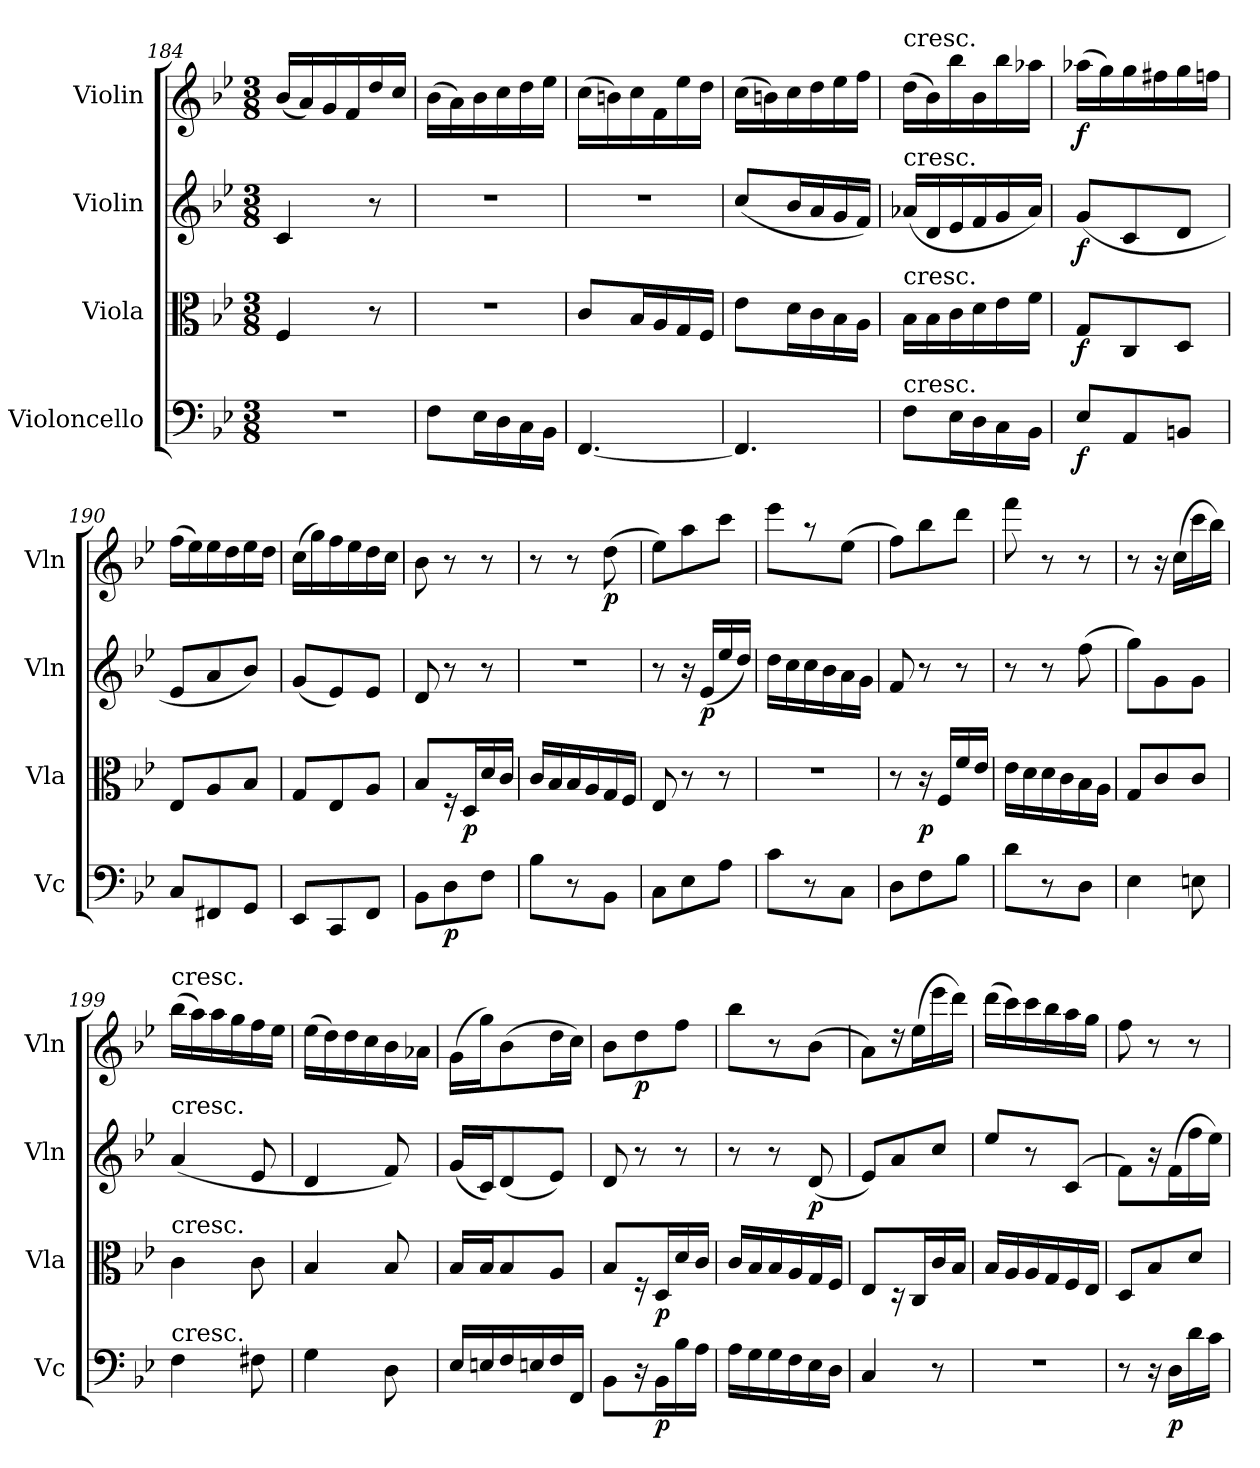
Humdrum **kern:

**kern	**dynam	**kern	**dynam	**kern	**dynam	**kern	**dynam
*part4	*part4	*part3	*part3	*part2	*part2	*part1	*part1
*staff4	*staff4	*staff3	*staff3	*staff2	*staff2	*staff1	*staff1
*I"Violoncello	*	*I"Viola	*	*I"Violin	*	*I"Violin	*
*I'Vc	*	*I'Vla	*	*I'Vln	*	*I'Vln	*
*clefF4	*	*clefC3	*	*clefG2	*	*clefG2	*
*k[b-e-]	*	*k[b-e-]	*	*k[b-e-]	*	*k[b-e-]	*
*B-:	*	*B-:	*	*B-:	*	*B-:	*
*M3/8	*	*M3/8	*	*M3/8	*	*M3/8	*
=184	=184	=184	=184	=184	=184	=184	=184
4.r	.	4F/	.	4c/	.	(16b-/LL	.
.	.	.	.	.	.	16a/)	.
.	.	.	.	.	.	16g/	.
.	.	.	.	.	.	16f/	.
.	.	8r	.	8r	.	16dd/	.
.	.	.	.	.	.	16cc/JJ	.
=185	=185	=185	=185	=185	=185	=185	=185
8F\L	.	4.r	.	4.r	.	(16b-\LL	.
.	.	.	.	.	.	16a\)	.
16E-\L	.	.	.	.	.	16b-\	.
16D\	.	.	.	.	.	16cc\	.
16C\	.	.	.	.	.	16dd\	.
16BB-\JJ	.	.	.	.	.	16ee-\JJ	.
=186	=186	=186	=186	=186	=186	=186	=186
[4.FF/	.	8c/L	.	4.r	.	(16cc\LL	.
.	.	.	.	.	.	16bn\)	.
.	.	16B-/L	.	.	.	16cc\	.
.	.	16A/	.	.	.	16f\	.
.	.	16G/	.	.	.	16ee-\	.
.	.	16F/JJ	.	.	.	16dd\JJ	.
=187	=187	=187	=187	=187	=187	=187	=187
4.FF/]	.	8e-\L	.	(8cc/L	.	(16cc\LL	.
.	.	.	.	.	.	16bn\)	.
.	.	16d\L	.	16b-/L	.	16cc\	.
.	.	16c\	.	16a/	.	16dd\	.
.	.	16B-\	.	16g/	.	16ee-\	.
.	.	16A\JJ	.	16f/JJ)	.	16ff\JJ	.
=188	=188	=188	=188	=188	=188	=188	=188
!	!	!	!	!	!	!LO:TX:t=cresc.	!
!	!	!	!	!LO:TX:t=cresc.	!	!	!
!	!	!LO:TX:t=cresc.	!	!	!	!	!
!LO:TX:t=cresc.	!	!	!	!	!	!	!
8F\L	.	16B-\LL	.	(16a-X/LL	.	(16dd\LL	.
.	.	16B-\	.	16d/	.	16b-\)	.
16E-\L	.	16c\	.	16e-/	.	16bb-\	.
16D\	.	16d\	.	16f/	.	16b-\	.
16C\	.	16e-\	.	16g/	.	16bb-\	.
16BB-\JJ	.	16f\JJ	.	16a-/JJ)	.	16aa-X\JJ	.
=189	=189	=189	=189	=189	=189	=189	=189
8E-/L	f	8G/L	f	(8g/L	f	(16aa-X\LL	f
.	.	.	.	.	.	16gg\)	.
8AA/	.	8C/	.	8c/	.	16gg\	.
.	.	.	.	.	.	16ff#X\	.
8BBn/J	.	8D/J	.	8d/J	.	16gg\	.
.	.	.	.	.	.	16ffn\JJ	.
=190	=190	=190	=190	=190	=190	=190	=190
8C/L	.	8E-/L	.	8e-/L	.	(16ff\LL	.
.	.	.	.	.	.	16ee-\)	.
8FF#X/	.	8A/	.	8a/	.	16ee-\	.
.	.	.	.	.	.	16dd\	.
8GG/J	.	8B-/J	.	8b-/J)	.	16ee-\	.
.	.	.	.	.	.	16dd\JJ	.
=191	=191	=191	=191	=191	=191	=191	=191
8EE-/L	.	8G/L	.	(8g/L	.	(16cc\LL	.
.	.	.	.	.	.	16gg\)	.
8CC/	.	8E-/	.	8e-/)	.	16ff\	.
.	.	.	.	.	.	16ee-\	.
8FF/J	.	8A/J	.	8e-/J	.	16dd\	.
.	.	.	.	.	.	16cc\JJ	.
=192	=192	=192	=192	=192	=192	=192	=192
8BB-\L	.	8B-/L	.	8d/	.	8b-\	.
8D\	p	16r	.	8r	.	8r	.
.	.	16D/L	p	.	.	.	.
8F\J	.	16d/	.	8r	.	8r	.
.	.	16c/JJ	.	.	.	.	.
=193	=193	=193	=193	=193	=193	=193	=193
8B-\L	.	16c/LL	.	4.r	.	8r	.
.	.	16B-/	.	.	.	.	.
8r	.	16B-/	.	.	.	8r	.
.	.	16A/	.	.	.	.	.
8BB-\J	.	16G/	.	.	.	(8dd\	p
.	.	16F/JJ	.	.	.	.	.
=194	=194	=194	=194	=194	=194	=194	=194
8C\L	.	8E-/	.	8r	.	8ee-\L)	.
8E-\	.	8r	.	16r	.	8aa\	.
.	.	.	.	(16e-/LL	p	.	.
8A\J	.	8r	.	16ee-/	.	8ccc\J	.
.	.	.	.	16dd/JJ)	.	.	.
=195	=195	=195	=195	=195	=195	=195	=195
8c\L	.	4.r	.	16dd\LL	.	8eee-\L	.
.	.	.	.	16cc\	.	.	.
8r	.	.	.	16cc\	.	8r	.
.	.	.	.	16b-\	.	.	.
8C\J	.	.	.	16a\	.	(8ee-\J	.
.	.	.	.	16g\JJ	.	.	.
=196	=196	=196	=196	=196	=196	=196	=196
8D\L	.	8r	.	8f/	.	8ff\L)	.
8F\	.	16r	p	8r	.	8bb-\	.
.	.	16F/LL	.	.	.	.	.
8B-\J	.	16f/	.	8r	.	8ddd\J	.
.	.	16e-/JJ	.	.	.	.	.
=197	=197	=197	=197	=197	=197	=197	=197
8d\L	.	16e-\LL	.	8r	.	8fff\	.
.	.	16d\	.	.	.	.	.
8r	.	16d\	.	8r	.	8r	.
.	.	16c\	.	.	.	.	.
8D\J	.	16B-\	.	(8ff\	.	8r	.
.	.	16A\JJ	.	.	.	.	.
=198	=198	=198	=198	=198	=198	=198	=198
4E-\	.	8G/L	.	8gg\L)	.	8r	.
.	.	8c/	.	8g\	.	16r	.
.	.	.	.	.	.	(16cc\LL	.
8En\	.	8c/J	.	8g\J	.	16ccc\	.
.	.	.	.	.	.	16bb-\JJ)	.
=199	=199	=199	=199	=199	=199	=199	=199
!	!	!	!	!	!	!LO:TX:t=cresc.	!
!	!	!	!	!LO:TX:t=cresc.	!	!	!
!	!	!LO:TX:t=cresc.	!	!	!	!	!
!LO:TX:t=cresc.	!	!	!	!	!	!	!
4F\	.	4c\	.	(4a/	.	(16bb-\LL	.
.	.	.	.	.	.	16aa\)	.
.	.	.	.	.	.	16aa\	.
.	.	.	.	.	.	16gg\	.
8F#X\	.	8c\	.	8e-/	.	16ff\	.
.	.	.	.	.	.	16ee-\JJ	.
=200	=200	=200	=200	=200	=200	=200	=200
4G\	.	4B-/	.	4d/	.	(16ee-\LL	.
.	.	.	.	.	.	16dd\)	.
.	.	.	.	.	.	16dd\	.
.	.	.	.	.	.	16cc\	.
8D\	.	8B-/	.	8f/)	.	16b-\	.
.	.	.	.	.	.	16a-X\JJ	.
=201	=201	=201	=201	=201	=201	=201	=201
16E-/LL	.	16B-/LL	.	(16g/LL	.	(16g\LL	.
16En/	.	16B-/J	.	16c/J)	.	16gg\J)	.
16F/	.	8B-/	.	(8d/	.	(8b-\	.
16En/	.	.	.	.	.	.	.
16F/	.	8A/J	.	8e-/J)	.	16dd\L	.
16FF/JJ	.	.	.	.	.	16cc\JJ)	.
=202	=202	=202	=202	=202	=202	=202	=202
8BB-\L	.	8B-/L	.	8d/	.	8b-\L	.
16r	.	16r	.	8r	.	8dd\	p
16BB-\L	p	16D/L	p	.	.	.	.
16B-\	.	16d/	.	8r	.	8ff\J	.
16A\JJ	.	16c/JJ	.	.	.	.	.
=203	=203	=203	=203	=203	=203	=203	=203
16A\LL	.	16c/LL	.	8r	.	8bb-\L	.
16G\	.	16B-/	.	.	.	.	.
16G\	.	16B-/	.	8r	.	8r	.
16F\	.	16A/	.	.	.	.	.
16E-\	.	16G/	.	(8d/	p	(8b-\J	.
16D\JJ	.	16F/JJ	.	.	.	.	.
=204	=204	=204	=204	=204	=204	=204	=204
4C/	.	8E-/L	.	8e-/L)	.	8a\L)	.
.	.	16r	.	8a/	.	16r	.
.	.	16C/L	.	.	.	(16ee-\L	.
8r	.	16c/	.	8cc/J	.	16eee-\	.
.	.	16B-/JJ	.	.	.	16ddd\JJ)	.
=205	=205	=205	=205	=205	=205	=205	=205
4.r	.	16B-/LL	.	8ee-/L	.	(16ddd\LL	.
.	.	16A/	.	.	.	16ccc\)	.
.	.	16A/	.	8r	.	16ccc\	.
.	.	16G/	.	.	.	16bb-\	.
.	.	16F/	.	(8c/J	.	16aa\	.
.	.	16E-/JJ	.	.	.	16gg\JJ	.
=206	=206	=206	=206	=206	=206	=206	=206
8r	.	8D/L	.	8f\L)	.	8ff\	.
16r	.	8B-/	.	16r	.	8r	.
16D\LL	p	.	.	(16f\L	.	.	.
16d\	.	8d/J	.	16ff\	.	8r	.
16c\JJ	.	.	.	16ee-\JJ)	.	.	.
=	=	=	=	=	=	=	=
*-	*-	*-	*-	*-	*-	*-	*-
